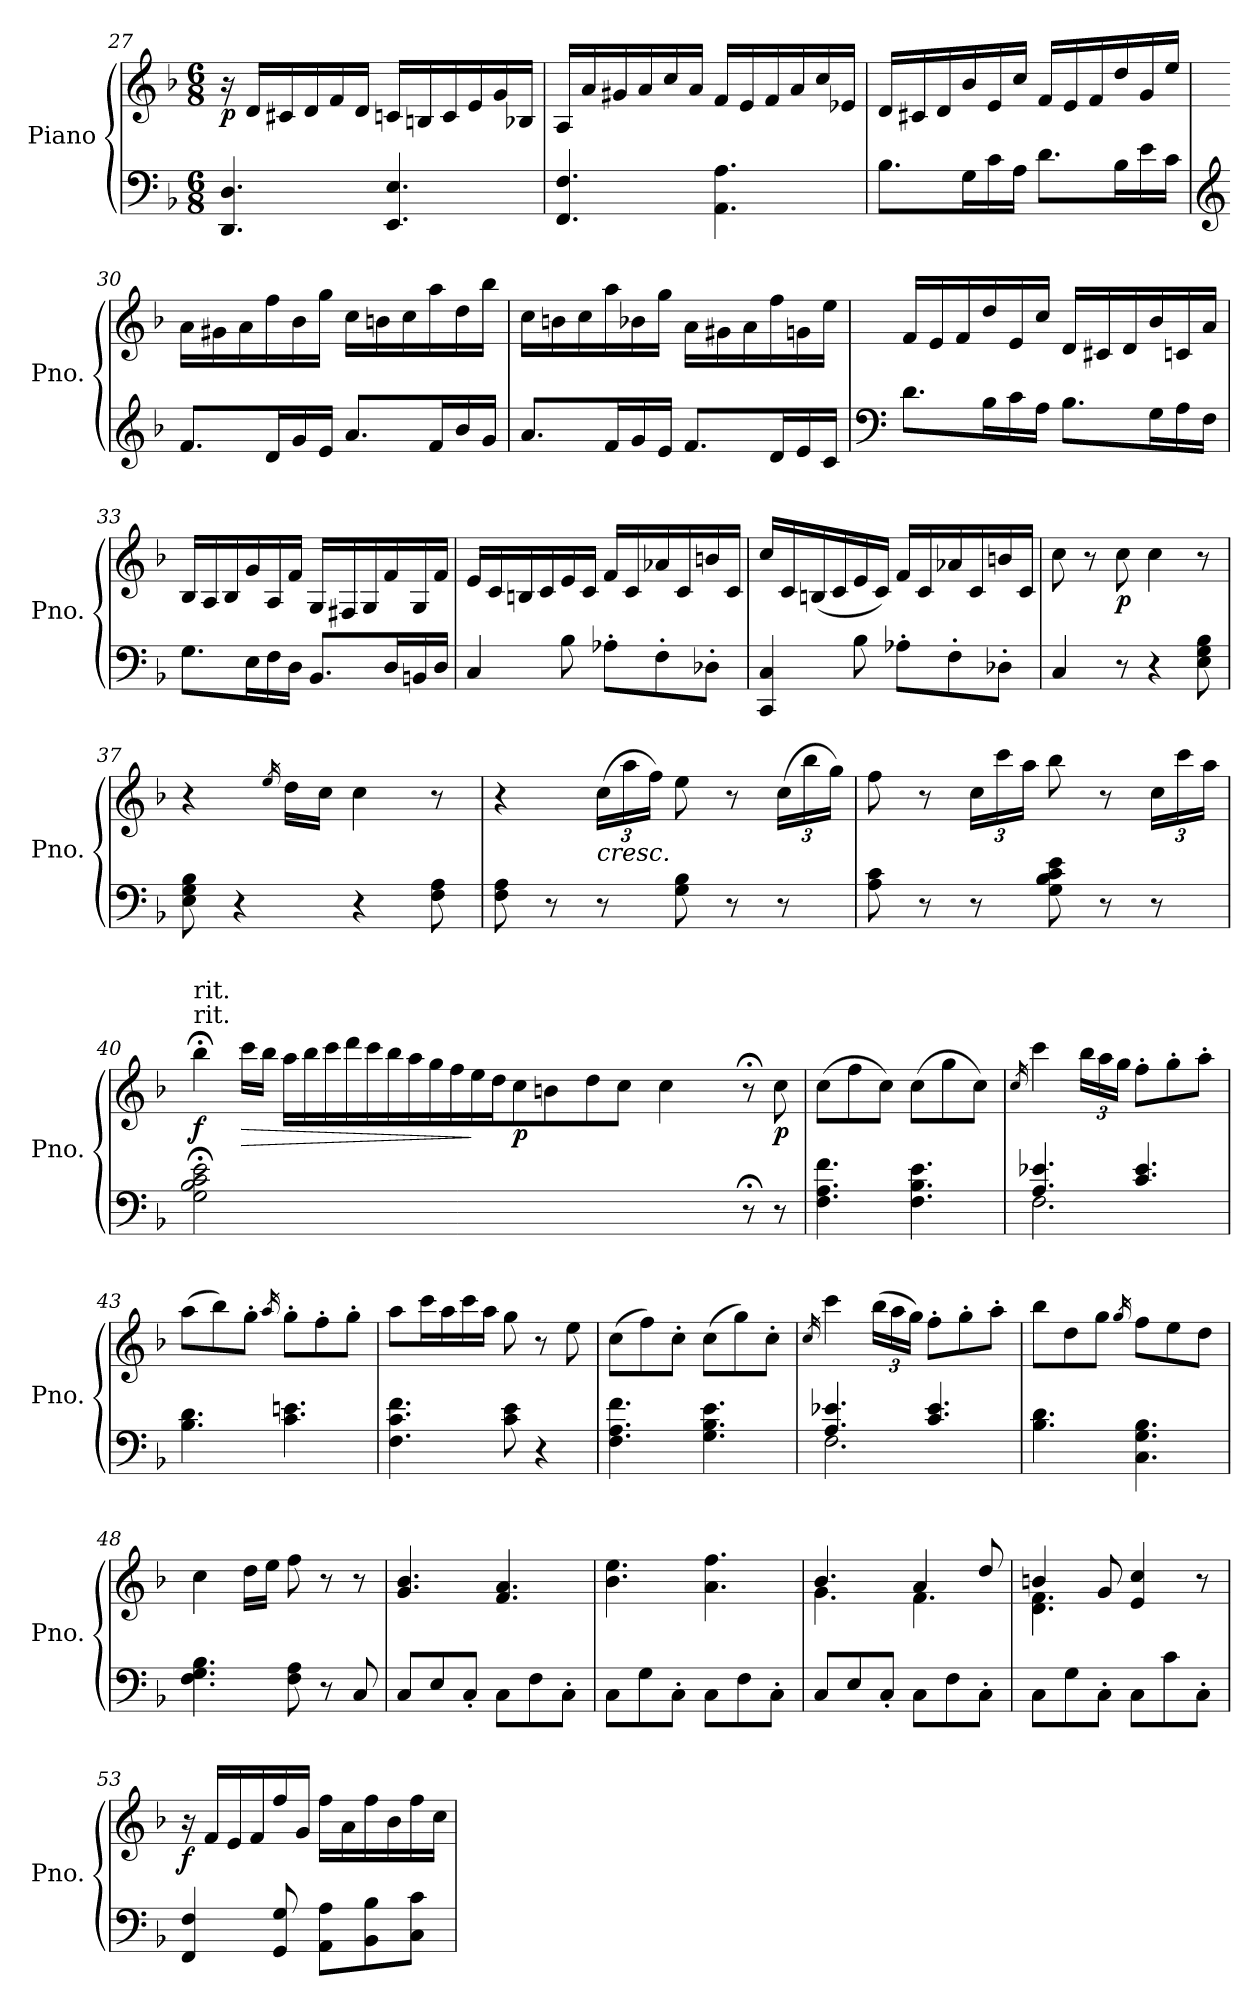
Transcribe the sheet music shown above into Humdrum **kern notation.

**kern	**kern	**dynam
*part1	*part1	*part1
*staff2	*staff1	*staff1/2
*I"Piano	*	*
*I'Pno.	*	*
*clefF4	*clefG2	*
*k[b-]	*k[b-]	*
*F:	*F:	*
*M6/8	*M6/8	*
=27	=27	=27
!	!	!LO:DY:b
4.DD/ 4.D/	16r	p
.	16d/LL	.
.	16c#X/	.
.	16d/	.
.	16f/	.
.	16d/JJ	.
4.EE/ 4.E/	16cn/LL	.
.	16Bn/	.
.	16c/	.
.	16e/	.
.	16g/	.
.	16B-X/JJ	.
=28	=28	=28
4.FF/ 4.F/	16A/LL	.
.	16a/	.
.	16g#X/	.
.	16a/	.
.	16cc/	.
.	16a/JJ	.
4.AA\ 4.A\	16f/LL	.
.	16e/	.
.	16f/	.
.	16a/	.
.	16cc/	.
.	16e-X/JJ	.
=29	=29	=29
8.B-\L	16d/LL	.
.	16c#X/	.
.	16d/	.
16G\L	16b-/	.
16c\	16e/	.
16A\JJ	16cc/JJ	.
8.d\L	16f/LL	.
.	16e/	.
.	16f/	.
16B-\L	16dd/	.
16e\	16g/	.
16c\JJ	16ee/JJ	.
!!LO:LB:g=z
=30	=30	=30
*clefG2	*	*
8.f/L	16a\LL	.
.	16g#X\	.
.	16a\	.
16d/L	16ff\	.
16g/	16b-\	.
16e/JJ	16gg\JJ	.
8.a/L	16cc\LL	.
.	16bn\	.
.	16cc\	.
16f/L	16aa\	.
16b-/	16dd\	.
16g/JJ	16bb-\JJ	.
=31	=31	=31
8.a/L	16cc\LL	.
.	16bn\	.
.	16cc\	.
16f/L	16aa\	.
16g/	16b-X\	.
16e/JJ	16gg\JJ	.
8.f/L	16a\LL	.
.	16g#X\	.
.	16a\	.
16d/L	16ff\	.
16e/	16gn\	.
16c/JJ	16ee\JJ	.
=32	=32	=32
*clefF4	*	*
8.d\L	16f/LL	.
.	16e/	.
.	16f/	.
16B-\L	16dd/	.
16c\	16e/	.
16A\JJ	16cc/JJ	.
8.B-\L	16d/LL	.
.	16c#X/	.
.	16d/	.
16G\L	16b-/	.
16A\	16cn/	.
16F\JJ	16a/JJ	.
!!LO:LB:g=z
=33	=33	=33
8.G\L	16B-/LL	.
.	16A/	.
.	16B-/	.
16E\L	16g/	.
16F\	16A/	.
16D\JJ	16f/JJ	.
8.BB-/L	16G/LL	.
.	16F#X/	.
.	16G/	.
16D/L	16f/	.
16BBn/	16G/	.
16D/JJ	16f/JJ	.
=34	=34	=34
4C/	16e/LL	.
.	16c/	.
.	16Bn/	.
.	16c/	.
8B-\	16e/	.
.	16c/JJ	.
8A-X'\L	16f/LL	.
.	16c/	.
8F'\	16a-X/	.
.	16c/	.
8D-X'\J	16bn/	.
.	16c/JJ	.
=35	=35	=35
4CC/ 4C/	16cc/LL	.
.	16c/	.
.	(16Bn/	.
.	16c/	.
8B-\	16e/	.
.	16c/JJ)	.
8A-X'\L	16f/LL	.
.	16c/	.
8F'\	16a-X/	.
.	16c/	.
8D-X'\J	16bn/	.
.	16c/JJ	.
=36	=36	=36
4C/	8cc\	.
.	8r	.
!	!	!LO:DY:b
8r	8cc\	p
4r	4cc\	.
8E\ 8G\ 8B-\	8r	.
!!LO:LB:g=z
=37	=37	=37
8E\ 8G\ 8B-\	4r	.
4r	.	.
.	16qee/	.
.	16dd\LL	.
.	16cc\JJ	.
4r	4cc\	.
8F\ 8A\	8r	.
=38	=38	=38
8F\ 8A\	4r	.
8r	.	.
*	*Xbrackettup	*
!	!LO:TX:b:i:t=cresc.	!
8r	(24cc\LL	.
.	24aa\	.
.	24ff\JJ)	.
8G\ 8B-\	8ee\	.
8r	8r	.
8r	(24cc\LL	.
.	24bb-\	.
.	24gg\JJ)	.
=39	=39	=39
8A\ 8c\	8ff\	.
8r	8r	.
8r	24cc\LL	.
.	24ccc\	.
.	24aa\JJ	.
8G\ 8B-\ 8c\ 8e\	8bb-\	.
8r	8r	.
8r	24cc\LL	.
.	24ccc\	.
.	24aa\JJ	.
!!LO:LB:g=z
=40	=40	=40
!	!LO:TX:a:t=rit.	!
!	!LO:TX:a:t=rit.	!
!	!	!LO:DY:b
2G\;< 2B-\;< 2c\;< 2e\;<	4bb-;<\	f
!	!	!LO:HP:b
.	16ccc\LL	>
.	16bb-\JJ	.
.	16aa\LL	.
.	16bb-\	.
8ryy	16ccc\	.
.	16ddd\	.
8ryy	16ccc\	.
.	16bb-\	.
2ryy	16aa\	.
.	16gg\	.
.	16ff\	.
.	16ee\	]
.	16dd\J	.
!	!	!LO:DY:b
.	8cc\	p
.	8bn\	.
4ryy	.	.
.	8dd\	.
.	8cc\J	.
8ryy	.	.
.	4cc\	.
16ryy	.	.
16ryy	.	.
16ryy	.	.
8r;<	8r;<	.
!	!	!LO:DY:b
8r	8cc\	p
=41	=41	=41
4.F\ 4.A\ 4.f\	(8cc\L	.
.	8ff\	.
.	8cc\J)	.
4.F\ 4.B-\ 4.e\	(8cc\L	.
.	8gg\	.
.	8cc\J)	.
=42	=42	=42
.	16qcc/	.
*^	*	*
4.A/ 4.e-X/	2.F\	4ccc\	.
.	.	24bb-\LL	.
.	.	24aa\	.
.	.	24gg\JJ	.
4.c/ 4.e-/	.	8ff'\L	.
.	.	8gg'\	.
.	.	8aa'\J	.
*v	*v	*	*
=43	=43	=43
4.B-\ 4.d\	(8aa\L	.
.	8bb-\)	.
.	8gg'\J	.
.	16qaa/	.
4.c\ 4.en\	8gg'\L	.
.	8ff'\	.
.	8gg'\J	.
!!LO:PB:g=z
=44	=44	=44
4.F\ 4.c\ 4.f\	8aa\L	.
.	16ccc\L	.
.	16aa\	.
.	16ccc\	.
.	16aa\JJ	.
8ci\ 8ei\	8gg\	.
4r	8r	.
.	8eei\	.
=45	=45	=45
4.F\ 4.A\ 4.f\	(8cc\L	.
.	8ff\)	.
.	8cc'\J	.
4.G\ 4.B-\ 4.e\	(8cc\L	.
.	8gg\)	.
.	8cc'\J	.
=46	=46	=46
.	16qcc/	.
*^	*	*
4.A/ 4.e-X/	2.F\	4ccc\	.
.	.	(24bb-\LL	.
.	.	24aa\	.
.	.	24gg\JJ)	.
4.c/ 4.e-/	.	8ff'\L	.
.	.	8gg'\	.
.	.	8aa'\J	.
*v	*v	*	*
=47	=47	=47
4.B-\ 4.d\	8bb-\L	.
.	8dd\	.
.	8gg\J	.
.	16qgg/	.
4.C\ 4.G\ 4.B-\	8ff\L	.
.	8ee\	.
.	8dd\J	.
=48	=48	=48
4.F\ 4.G\ 4.B-\	4cc\	.
.	16dd\LL	.
.	16ee\JJ	.
8F\ 8A\	8ff\	.
8r	8r	.
8C/	8r	.
=49	=49	=49
8C/L	4.g/ 4.b-/	.
8E/	.	.
8C'/J	.	.
8C\L	4.f/ 4.a/	.
8F\	.	.
8C'\J	.	.
!!LO:LB:g=z
=50	=50	=50
8C\L	4.b-\ 4.ee\	.
8G\	.	.
8C'\J	.	.
8C\L	4.a\ 4.ff\	.
8F\	.	.
8C'\J	.	.
=51	=51	=51
*	*^	*
8C/L	4.b-/	4.g\	.
8E/	.	.	.
8C'/J	.	.	.
8C\L	4a/	4.f\	.
8F\	.	.	.
8C'\J	8dd/	.	.
=52	=52	=52	=52
8C\L	4bn/	4.d\ 4.f\	.
8G\	.	.	.
8C'\J	8g/	.	.
8C\L	4e/ 4cc/	4.ryy	.
8c\	.	.	.
8C'\J	8r	.	.
*	*v	*v	*
=53	=53	=53
!	!	!LO:DY:b
4FF/ 4F/	16r	f
.	16f/LL	.
.	16e/	.
.	16f/	.
8GG/ 8G/	16ff/	.
.	16g/JJ	.
8AA\ 8A\L	16ff\LL	.
.	16a\	.
8BB-\ 8B-\	16ff\	.
.	16b-\	.
8C\ 8c\J	16ff\	.
.	16cc\JJ	.
=	=	=
*-	*-	*-
